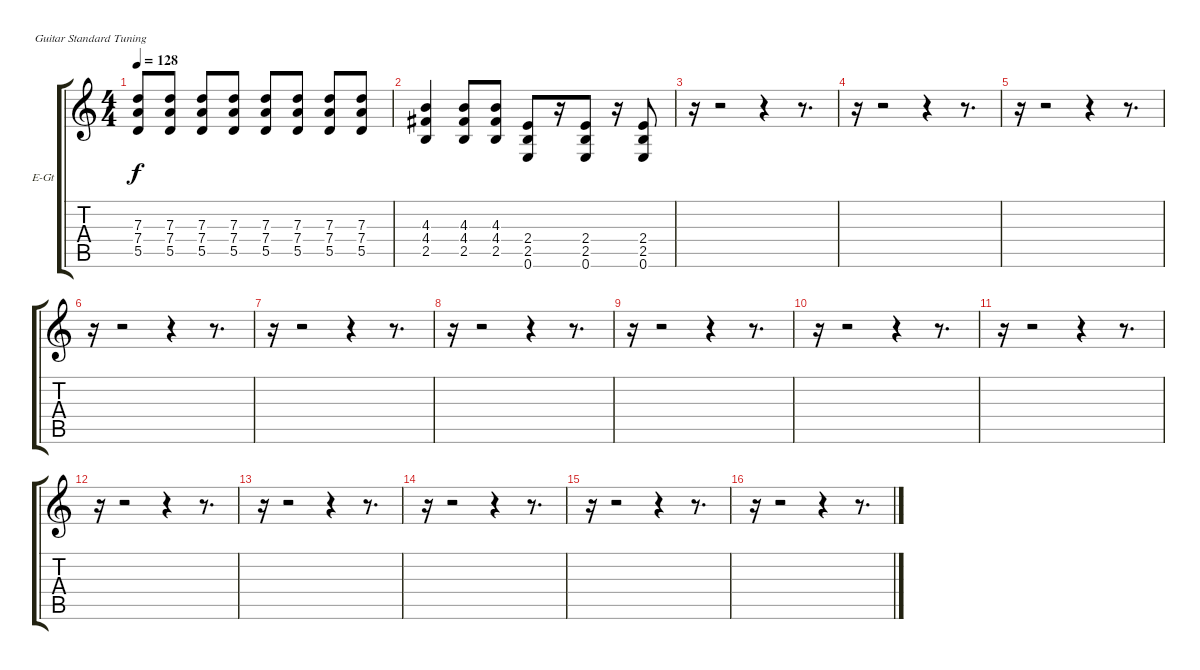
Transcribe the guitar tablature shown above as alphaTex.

\bracketExtendMode groupsimilarinstruments
\firstSystemTrackNameOrientation horizontal
\otherSystemsTrackNameOrientation horizontal
\track ("Гитара" "E-Gt") {instrument distortionguitar}
\staff {score tabs}
\tuning (E4 B3 G3 D3 A2 E2)
\ts (4 4)
\tempo 128
\clef g2
\ks c
(7.3 7.4 5.5).8{dy f} (7.3 7.4 5.5).8 (7.3 7.4 5.5).8 (7.3 7.4 5.5).8 (7.3 7.4 5.5).8 (7.3 7.4 5.5).8 (7.3 7.4 5.5).8 (7.3 7.4 5.5).8 |
(4.3 4.4 2.5).4 (4.3 4.4 2.5).8 (4.3 4.4 2.5).8 (2.4 2.5 0.6).8 r.16 (2.4 2.5 0.6).8 r.16 (2.4 2.5 0.6).8 |
r.16 r.2 r.4 r.8{d} |
r.16 r.2 r.4 r.8{d} |
r.16 r.2 r.4 r.8{d} |
r.16 r.2 r.4 r.8{d} |
r.16 r.2 r.4 r.8{d} |
r.16 r.2 r.4 r.8{d} |
r.16 r.2 r.4 r.8{d} |
r.16 r.2 r.4 r.8{d} |
r.16 r.2 r.4 r.8{d} |
r.16 r.2 r.4 r.8{d} |
r.16 r.2 r.4 r.8{d} |
r.16 r.2 r.4 r.8{d} |
r.16 r.2 r.4 r.8{d} |
r.16 r.2 r.4 r.8{d}
